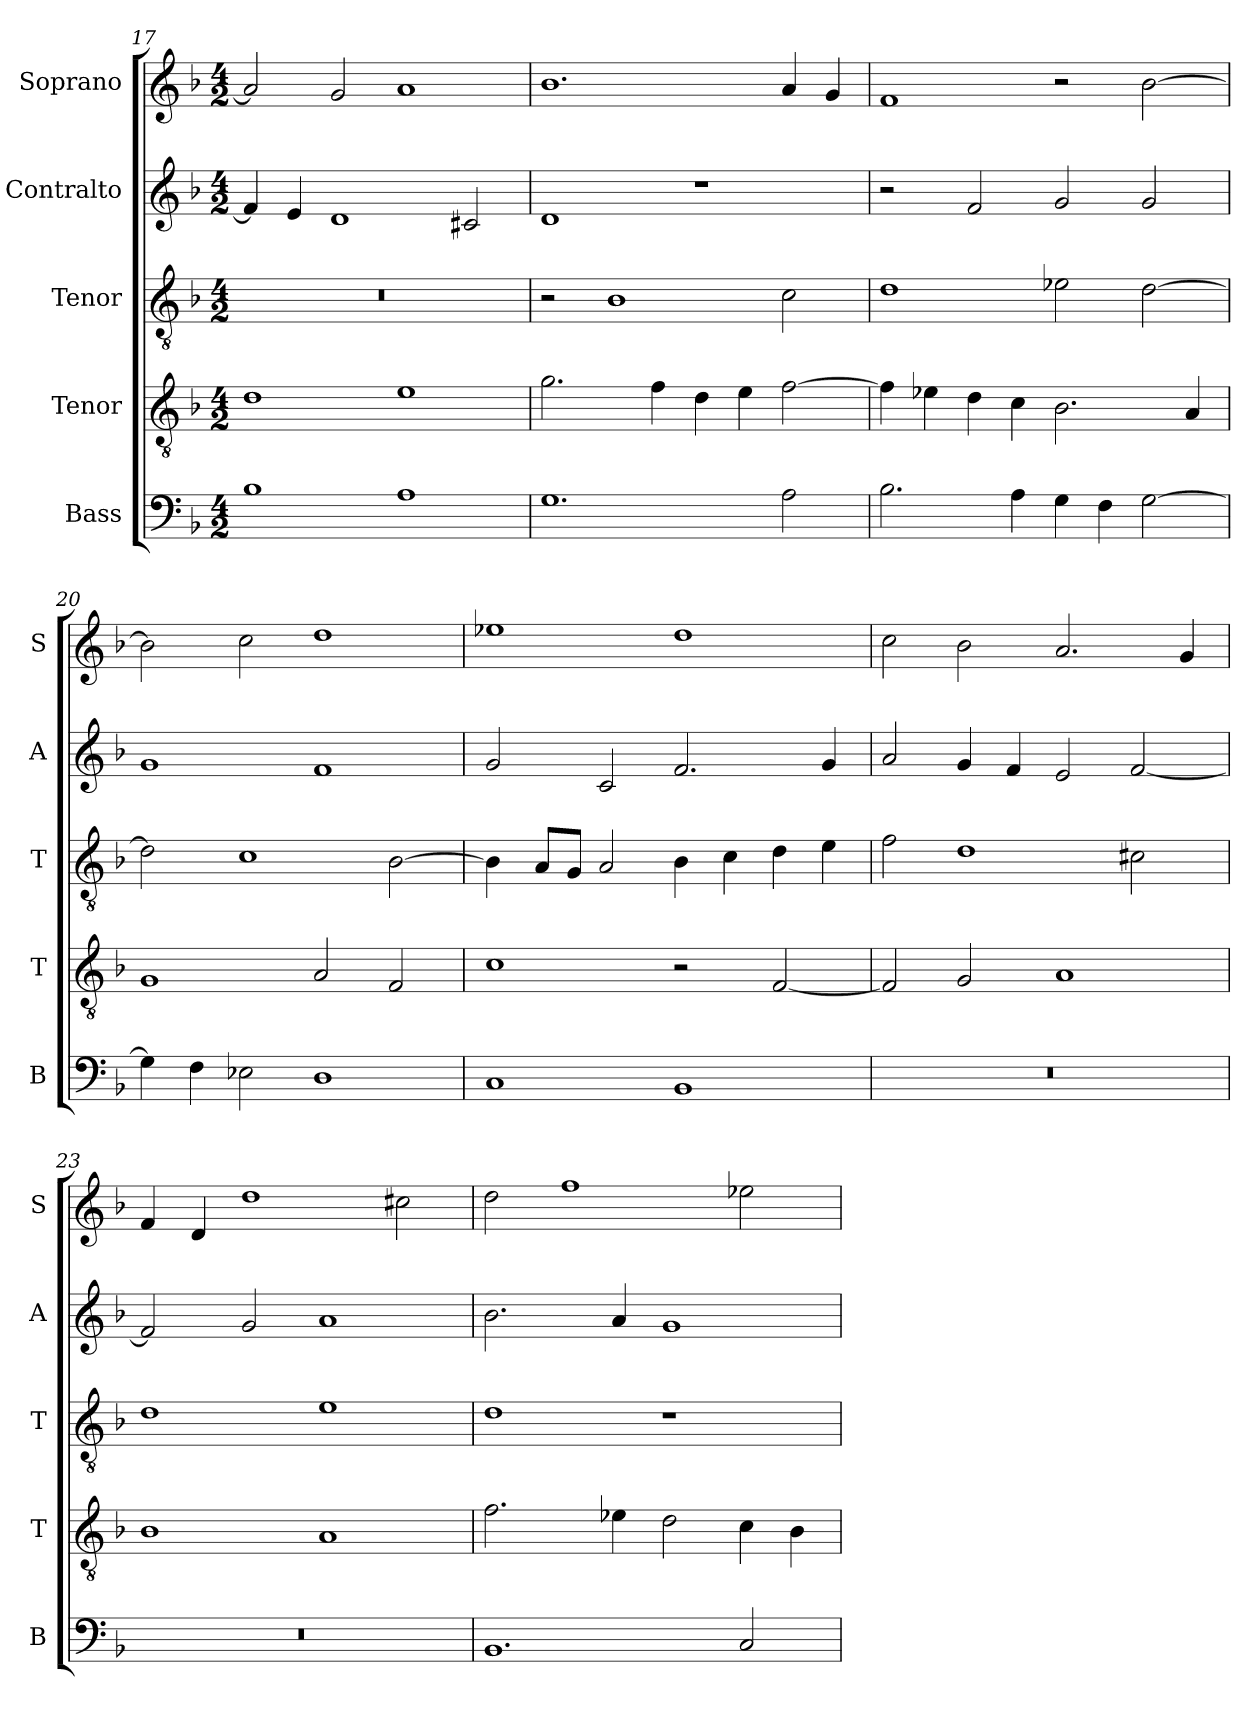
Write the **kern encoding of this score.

**kern	**kern	**kern	**kern	**kern
*part5	*part4	*part3	*part2	*part1
*staff5	*staff4	*staff3	*staff2	*staff1
*I"Bass	*I"Tenor	*I"Tenor	*I"Contralto	*I"Soprano
*I'B	*I'T	*I'T	*I'A	*I'S
*clefF4	*clefGv2	*clefGv2	*clefG2	*clefG2
*k[b-]	*k[b-]	*k[b-]	*k[b-]	*k[b-]
*G:dor	*G:dor	*G:dor	*G:dor	*G:dor
*M4/2	*M4/2	*M4/2	*M4/2	*M4/2
=17	=17	=17	=17	=17
1B-	1d	0r	4f]	2a]
.	.	.	4e	.
.	.	.	1d	2g
1A	1e	.	.	1a
.	.	.	2c#X	.
=18	=18	=18	=18	=18
1.G	2.g	2r	1d	1.b-
.	.	1B-	.	.
.	4f	.	.	.
.	4d	.	1r	.
.	4e	.	.	.
2A	[2f	2c	.	4a
.	.	.	.	4g
=19	=19	=19	=19	=19
2.B-	4f]	1d	2r	1f
.	4e-X	.	.	.
.	4d	.	2f	.
4A	4c	.	.	.
4G	2.B-	2e-X	2g	2r
4F	.	.	.	.
[2G	.	[2d	2g	[2b-
.	4A	.	.	.
=20	=20	=20	=20	=20
4G]	1G	2d]	1g	2b-]
4F	.	.	.	.
2E-X	.	1c	.	2cc
1D	2A	.	1f	1dd
.	2F	[2B-	.	.
=21	=21	=21	=21	=21
1C	1c	4B-]	2g	1ee-X
.	.	8A/L	.	.
.	.	8G/J	.	.
.	.	2A	2c	.
1BB-	2r	4B-	2.f	1dd
.	.	4c	.	.
.	[2F	4d	.	.
.	.	4e	4g	.
=22	=22	=22	=22	=22
0r	2F]	2f	2a	2cc
.	2G	1d	4g	2b-
.	.	.	4f	.
.	1A	.	2e	2.a
.	.	2c#X	[2f	.
.	.	.	.	4g
=23	=23	=23	=23	=23
0r	1B-	1d	2f]	4f
.	.	.	.	4d
.	.	.	2g	1dd
.	1A	1e	1a	.
.	.	.	.	2cc#X
=24	=24	=24	=24	=24
1.BB-	2.f	1d	2.b-	2dd
.	.	.	.	1ff
.	4e-X	.	4a	.
.	2d	1r	1g	.
2C	4c	.	.	2ee-X
.	4B-	.	.	.
=	=	=	=	=
*-	*-	*-	*-	*-
